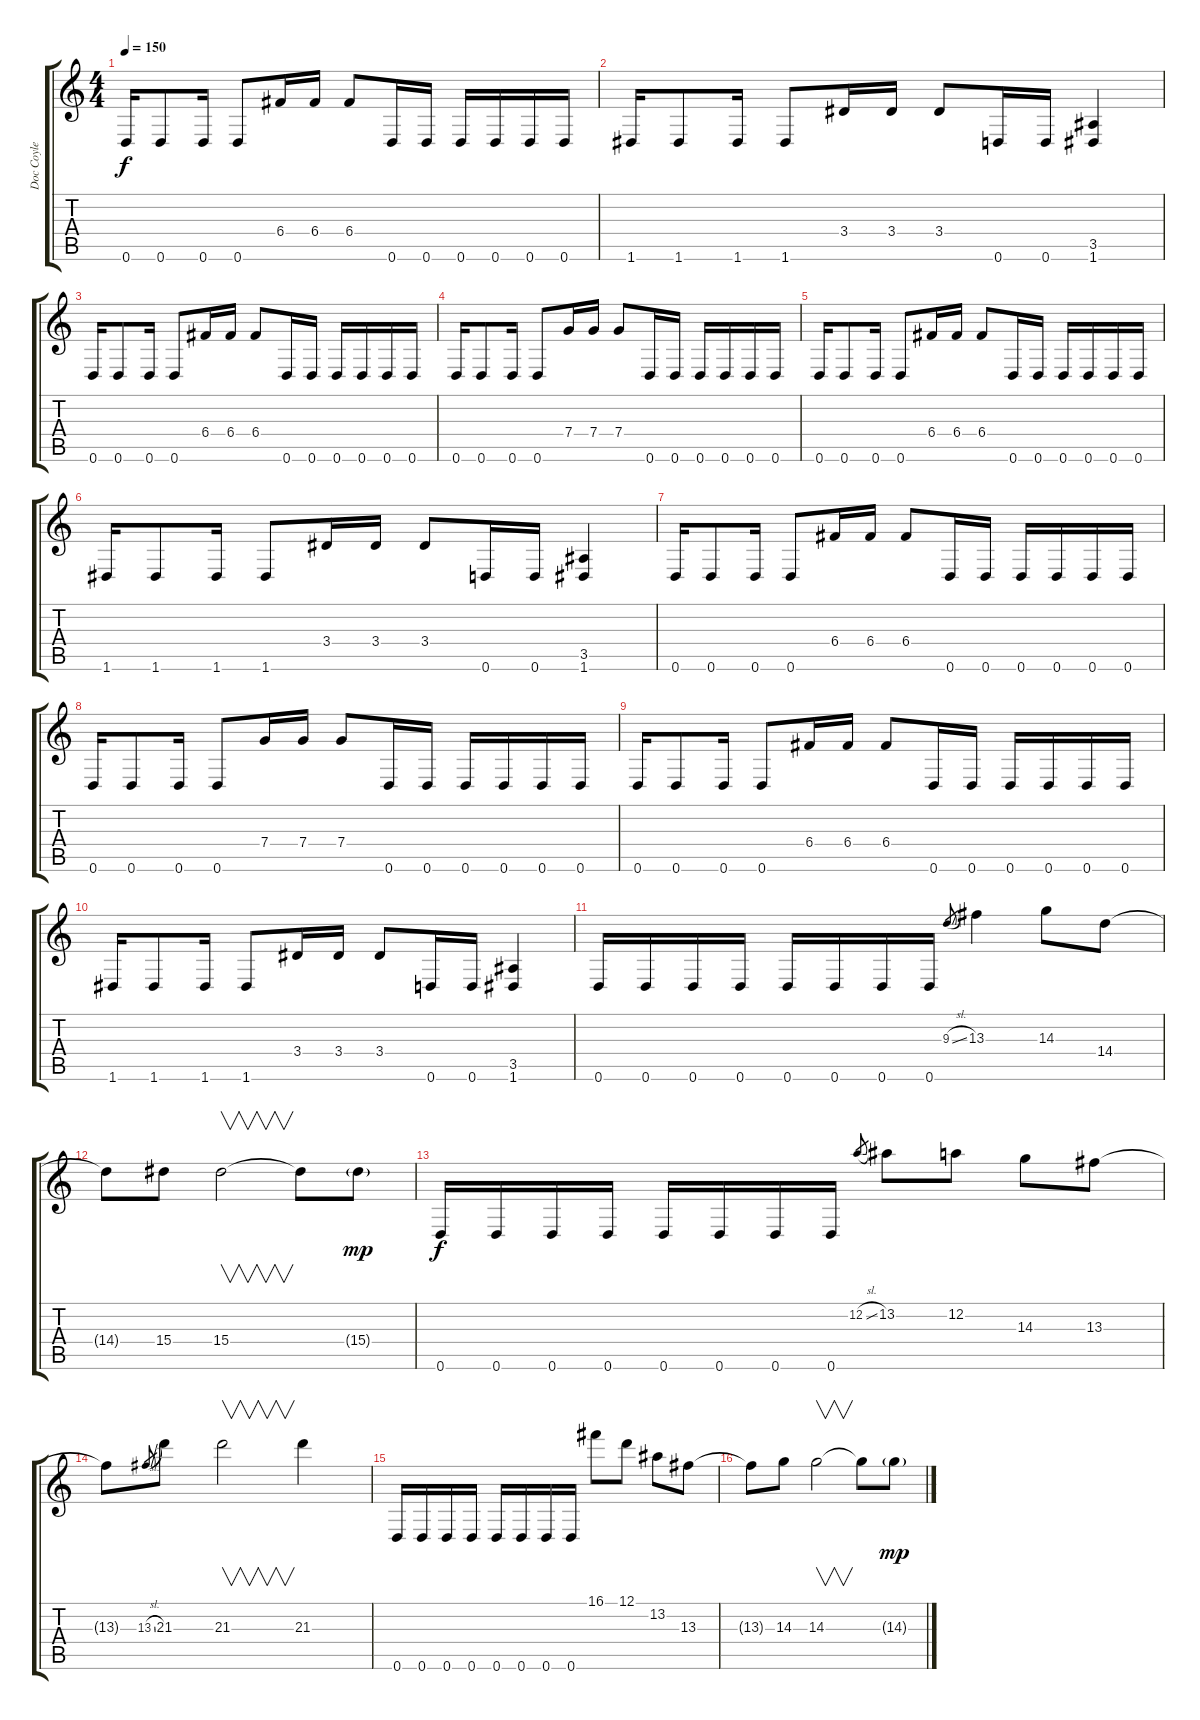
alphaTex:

\track ("Doc Coyle" "Doc Coyle") {instrument distortionguitar}
\staff {score tabs}
\tuning (D4 A3 F3 C3 G2 D2) {hide}
\ts (4 4)
\tempo 150
\clef g2
\ks c
0.6.16{dy f} 0.6.8 0.6.16 0.6.8 6.4.16 6.4.16 6.4.8 0.6.16 0.6.16 0.6.16 0.6.16 0.6.16 0.6.16 |
1.6.16 1.6.8 1.6.16 1.6.8 3.4.16 3.4.16 3.4.8 0.6.16 0.6.16 (3.5 1.6).4 |
0.6.16 0.6.8 0.6.16 0.6.8 6.4.16 6.4.16 6.4.8 0.6.16 0.6.16 0.6.16 0.6.16 0.6.16 0.6.16 |
0.6.16 0.6.8 0.6.16 0.6.8 7.4.16 7.4.16 7.4.8 0.6.16 0.6.16 0.6.16 0.6.16 0.6.16 0.6.16 |
0.6.16 0.6.8 0.6.16 0.6.8 6.4.16 6.4.16 6.4.8 0.6.16 0.6.16 0.6.16 0.6.16 0.6.16 0.6.16 |
1.6.16 1.6.8 1.6.16 1.6.8 3.4.16 3.4.16 3.4.8 0.6.16 0.6.16 (3.5 1.6).4 |
0.6.16 0.6.8 0.6.16 0.6.8 6.4.16 6.4.16 6.4.8 0.6.16 0.6.16 0.6.16 0.6.16 0.6.16 0.6.16 |
0.6.16 0.6.8 0.6.16 0.6.8 7.4.16 7.4.16 7.4.8 0.6.16 0.6.16 0.6.16 0.6.16 0.6.16 0.6.16 |
0.6.16 0.6.8 0.6.16 0.6.8 6.4.16 6.4.16 6.4.8 0.6.16 0.6.16 0.6.16 0.6.16 0.6.16 0.6.16 |
1.6.16 1.6.8 1.6.16 1.6.8 3.4.16 3.4.16 3.4.8 0.6.16 0.6.16 (3.5 1.6).4 |
0.6.16 0.6.16 0.6.16 0.6.16 0.6.16 0.6.16 0.6.16 0.6.16 9.3{sl}.8{gr} 13.3.4 14.3.8 14.4.8 |
14.4{t}.8 15.4.8 15.4.2{v} 15.4{t}.8 15.4{g}.8{dy mp} |
0.6.16{dy f} 0.6.16 0.6.16 0.6.16 0.6.16 0.6.16 0.6.16 0.6.16 12.2{sl}.8{gr} 13.2.8 12.2.8 14.3.8 13.3.8 |
13.3{t}.8 13.3{sl}.8{gr} 21.3.8 21.3.2{v} 21.3.4 |
0.6.16 0.6.16 0.6.16 0.6.16 0.6.16 0.6.16 0.6.16 0.6.16 16.1.8 12.1.8 13.2.8 13.3.8 |
13.3{t}.8 14.3.8 14.3.2{v} 14.3{t}.8 14.3{g}.8{dy mp}
